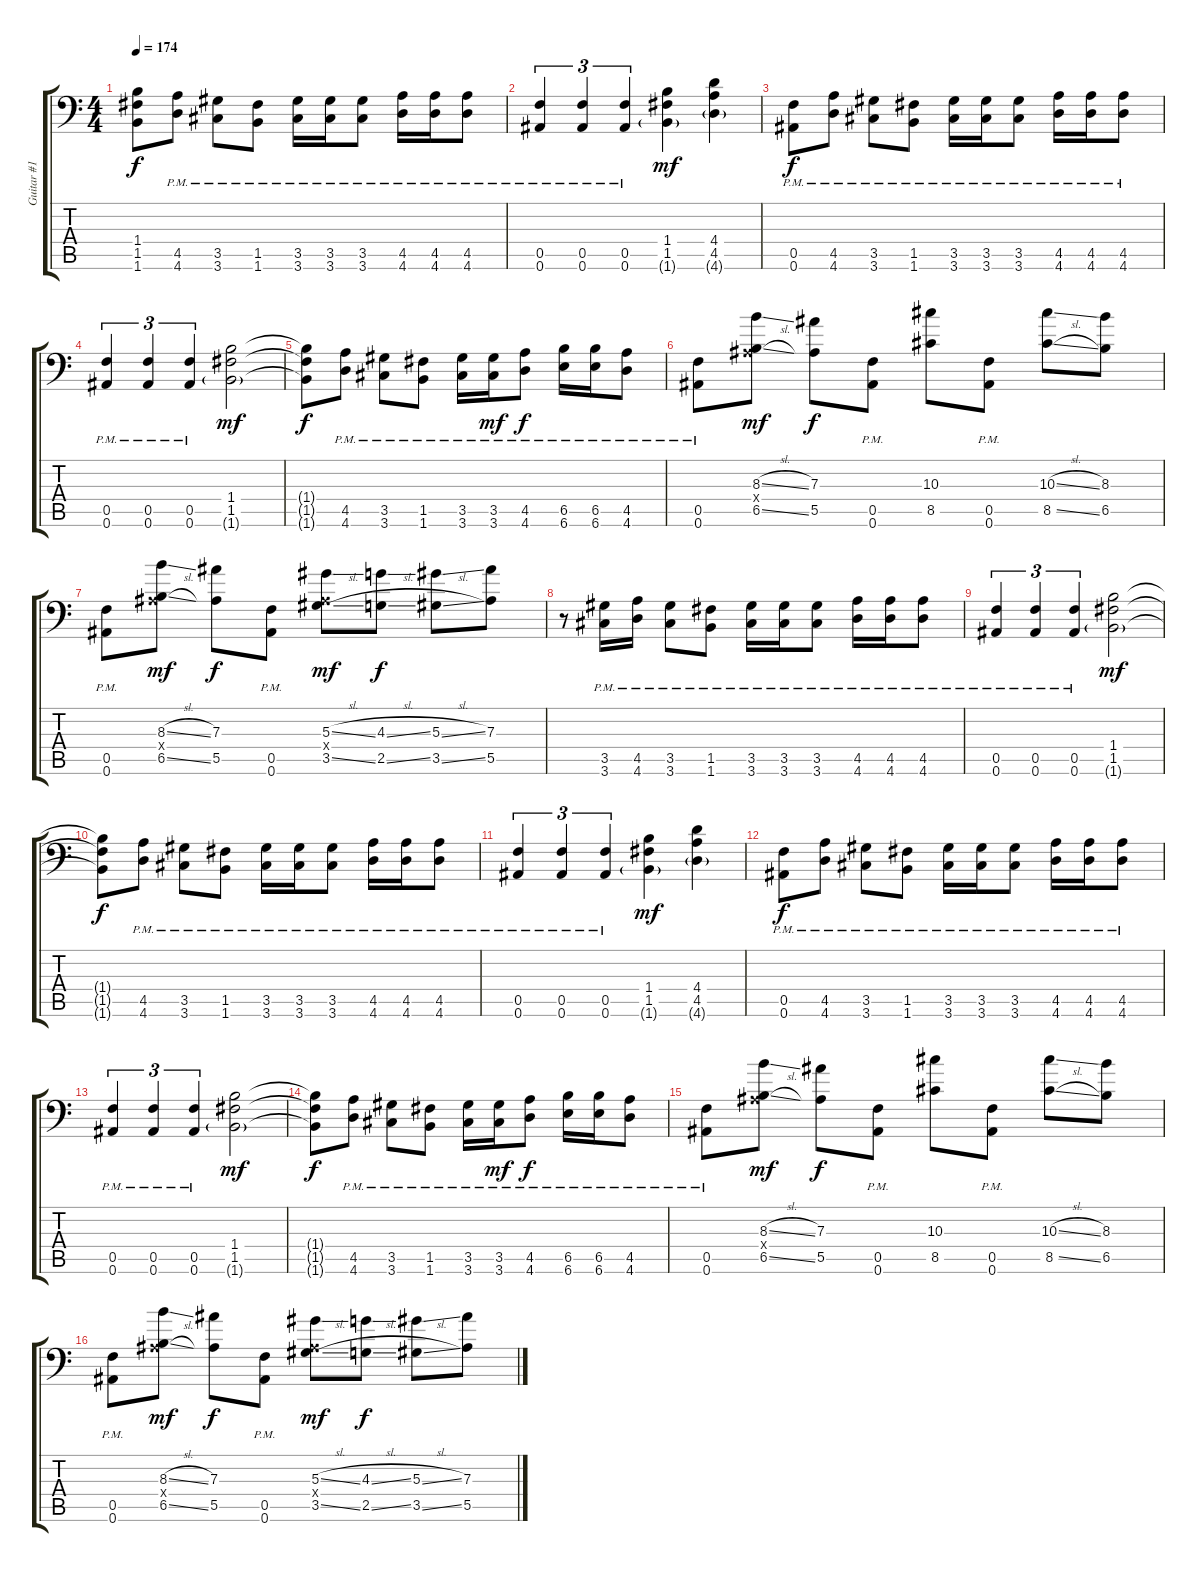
\track ("Guitar #1" "Guitar #1") {instrument overdrivenguitar}
\staff {score tabs}
\tuning (C4 G3 Eb3 Bb2 F2 Bb1) {hide}
\ts (4 4)
\tempo 174
\clef f4
\ks c
(1.4{t} 1.5{t} 1.6{t}).8{dy f} (4.5{pm} 4.6{pm}).8 (3.5{pm} 3.6{pm}).8 (1.5{pm} 1.6{pm}).8 (3.5{pm} 3.6{pm}).16 (3.5{pm} 3.6{pm}).16 (3.5{pm} 3.6{pm}).8 (4.5{pm} 4.6{pm}).16 (4.5{pm} 4.6{pm}).16 (4.5{pm} 4.6{pm}).8 |
(0.5{pm} 0.6{pm}).4{tu (3 2)} (0.5{pm} 0.6{pm}).4{tu (3 2)} (0.5{pm} 0.6{pm}).4{tu (3 2)} (1.4 1.5 1.6{g}).4{dy mf} (4.4 4.5 4.6{g}).4 |
(0.5{pm} 0.6{pm}).8{dy f} (4.5{pm} 4.6{pm}).8 (3.5{pm} 3.6{pm}).8 (1.5{pm} 1.6{pm}).8 (3.5{pm} 3.6{pm}).16 (3.5{pm} 3.6{pm}).16 (3.5{pm} 3.6{pm}).8 (4.5{pm} 4.6{pm}).16 (4.5{pm} 4.6{pm}).16 (4.5{pm} 4.6{pm}).8 |
(0.5{pm} 0.6{pm}).4{tu (3 2)} (0.5{pm} 0.6{pm}).4{tu (3 2)} (0.5{pm} 0.6{pm}).4{tu (3 2)} (1.4 1.5 1.6{g}).2{dy mf} |
(1.4{t} 1.5{t} 1.6{t}).8{dy f} (4.5{pm} 4.6{pm}).8 (3.5{pm} 3.6{pm}).8 (1.5{pm} 1.6{pm}).8 (3.5{pm} 3.6{pm}).16 (3.5{pm} 3.6{pm}).16{dy mf} (4.5{pm} 4.6{pm}).8{dy f} (6.5{pm} 6.6{pm}).16 (6.5{pm} 6.6{pm}).16 (4.5{pm} 4.6{pm}).8 |
(0.5{pm} 0.6{pm}).8 (8.3{sl} 0.4{x} 6.5{sl}).8{dy mf} (7.3 5.5).8{dy f} (0.5{pm} 0.6{pm}).8 (10.3 8.5).8 (0.5{pm} 0.6{pm}).8 (10.3{sl} 8.5{sl}).8 (8.3 6.5).8 |
(0.5{pm} 0.6{pm}).8 (8.3{sl} 0.4{x} 6.5{sl}).8{dy mf} (7.3 5.5).8{dy f} (0.5{pm} 0.6{pm}).8 (5.3{sl} 0.4{x} 3.5{sl}).8{dy mf} (4.3{sl} 2.5{sl}).8{dy f} (5.3{sl} 3.5{sl}).8 (7.3 5.5).8 |
r.8 (3.5{pm} 3.6{pm}).16 (4.5{pm} 4.6{pm}).16 (3.5{pm} 3.6{pm}).8 (1.5{pm} 1.6{pm}).8 (3.5{pm} 3.6{pm}).16 (3.5{pm} 3.6{pm}).16 (3.5{pm} 3.6{pm}).8 (4.5{pm} 4.6{pm}).16 (4.5{pm} 4.6{pm}).16 (4.5{pm} 4.6{pm}).8 |
(0.5{pm} 0.6{pm}).4{tu (3 2)} (0.5{pm} 0.6{pm}).4{tu (3 2)} (0.5{pm} 0.6{pm}).4{tu (3 2)} (1.4 1.5 1.6{g}).2{dy mf} |
(1.4{t} 1.5{t} 1.6{t}).8{dy f} (4.5{pm} 4.6{pm}).8 (3.5{pm} 3.6{pm}).8 (1.5{pm} 1.6{pm}).8 (3.5{pm} 3.6{pm}).16 (3.5{pm} 3.6{pm}).16 (3.5{pm} 3.6{pm}).8 (4.5{pm} 4.6{pm}).16 (4.5{pm} 4.6{pm}).16 (4.5{pm} 4.6{pm}).8 |
(0.5{pm} 0.6{pm}).4{tu (3 2)} (0.5{pm} 0.6{pm}).4{tu (3 2)} (0.5{pm} 0.6{pm}).4{tu (3 2)} (1.4 1.5 1.6{g}).4{dy mf} (4.4 4.5 4.6{g}).4 |
(0.5{pm} 0.6{pm}).8{dy f} (4.5{pm} 4.6{pm}).8 (3.5{pm} 3.6{pm}).8 (1.5{pm} 1.6{pm}).8 (3.5{pm} 3.6{pm}).16 (3.5{pm} 3.6{pm}).16 (3.5{pm} 3.6{pm}).8 (4.5{pm} 4.6{pm}).16 (4.5{pm} 4.6{pm}).16 (4.5{pm} 4.6{pm}).8 |
(0.5{pm} 0.6{pm}).4{tu (3 2)} (0.5{pm} 0.6{pm}).4{tu (3 2)} (0.5{pm} 0.6{pm}).4{tu (3 2)} (1.4 1.5 1.6{g}).2{dy mf} |
(1.4{t} 1.5{t} 1.6{t}).8{dy f} (4.5{pm} 4.6{pm}).8 (3.5{pm} 3.6{pm}).8 (1.5{pm} 1.6{pm}).8 (3.5{pm} 3.6{pm}).16 (3.5{pm} 3.6{pm}).16{dy mf} (4.5{pm} 4.6{pm}).8{dy f} (6.5{pm} 6.6{pm}).16 (6.5{pm} 6.6{pm}).16 (4.5{pm} 4.6{pm}).8 |
(0.5{pm} 0.6{pm}).8 (8.3{sl} 0.4{x} 6.5{sl}).8{dy mf} (7.3 5.5).8{dy f} (0.5{pm} 0.6{pm}).8 (10.3 8.5).8 (0.5{pm} 0.6{pm}).8 (10.3{sl} 8.5{sl}).8 (8.3 6.5).8 |
(0.5{pm} 0.6{pm}).8 (8.3{sl} 0.4{x} 6.5{sl}).8{dy mf} (7.3 5.5).8{dy f} (0.5{pm} 0.6{pm}).8 (5.3{sl} 0.4{x} 3.5{sl}).8{dy mf} (4.3{sl} 2.5{sl}).8{dy f} (5.3{sl} 3.5{sl}).8 (7.3 5.5).8
